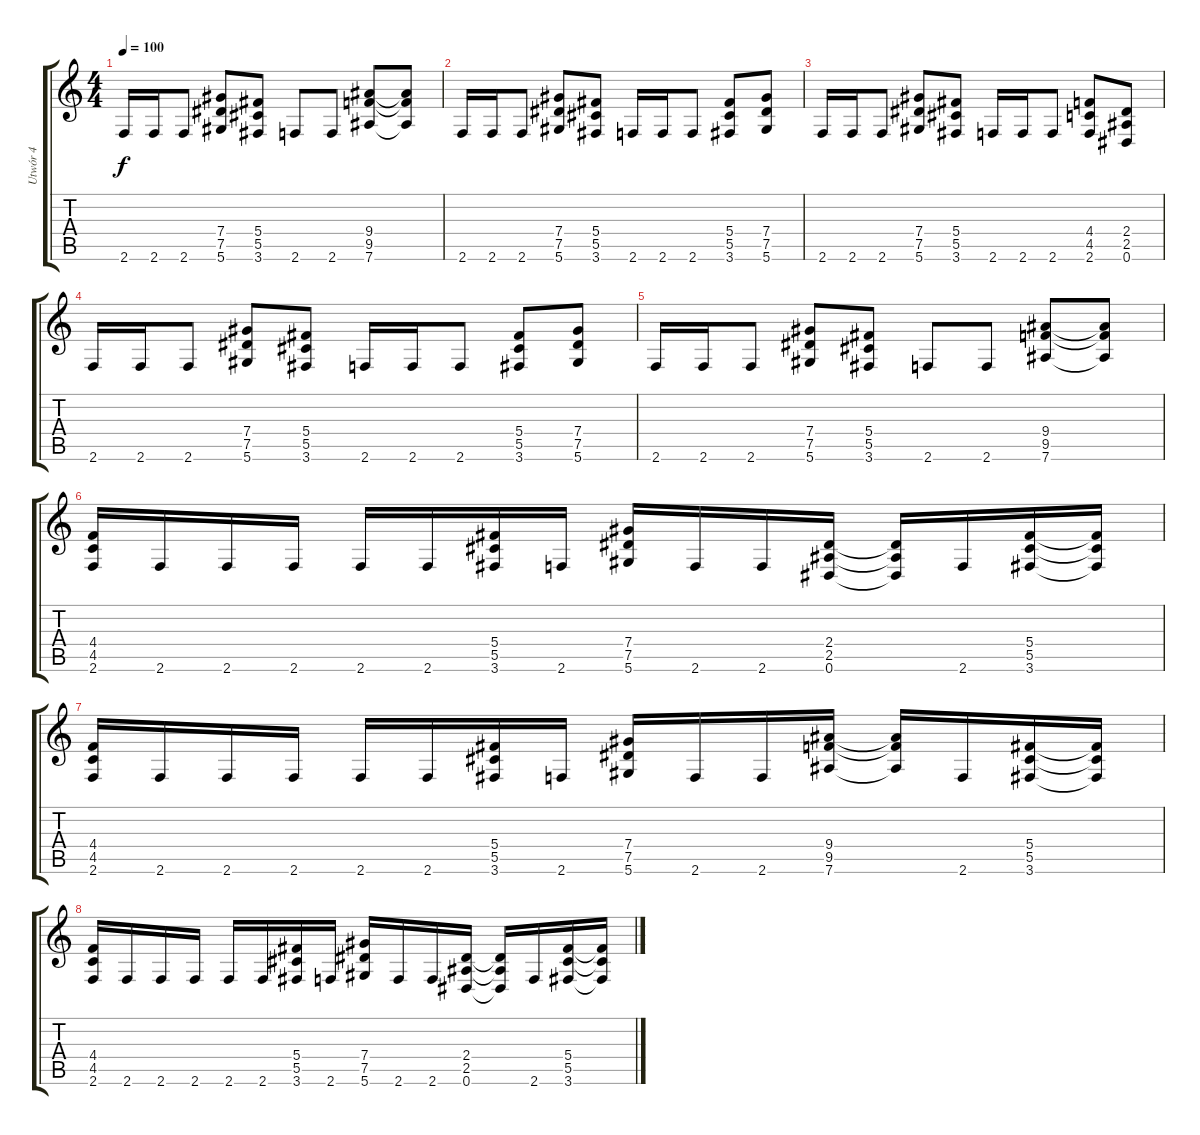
\track ("Utwór 4" "Utwór 4") {instrument overdrivenguitar}
\staff {score tabs}
\tuning (Eb4 Bb3 Gb3 Db3 Ab2 Eb2) {hide}
\ts (4 4)
\tempo 100
\clef g2
\ks c
2.6.16{dy f} 2.6.16 2.6.8 (7.4 7.5 5.6).8 (5.4 5.5 3.6).8 2.6.8 2.6.8 (9.4 9.5 7.6).8 (9.4{t} 9.5{t} 7.6{t}).8 |
2.6.16 2.6.16 2.6.8 (7.4 7.5 5.6).8 (5.4 5.5 3.6).8 2.6.16 2.6.16 2.6.8 (5.4 5.5 3.6).8 (7.4 7.5 5.6).8 |
2.6.16 2.6.16 2.6.8 (7.4 7.5 5.6).8 (5.4 5.5 3.6).8 2.6.16 2.6.16 2.6.8 (4.4 4.5 2.6).8 (2.4 2.5 0.6).8 |
2.6.16 2.6.16 2.6.8 (7.4 7.5 5.6).8 (5.4 5.5 3.6).8 2.6.16 2.6.16 2.6.8 (5.4 5.5 3.6).8 (7.4 7.5 5.6).8 |
2.6.16 2.6.16 2.6.8 (7.4 7.5 5.6).8 (5.4 5.5 3.6).8 2.6.8 2.6.8 (9.4 9.5 7.6).8 (9.4{t} 9.5{t} 7.6{t}).8 |
(4.4 4.5 2.6).16 2.6.16 2.6.16 2.6.16 2.6.16 2.6.16 (5.4 5.5 3.6).16 2.6.16 (7.4 7.5 5.6).16 2.6.16 2.6.16 (2.4 2.5 0.6).16 (2.4{t} 2.5{t} 0.6{t}).16 2.6.16 (5.4 5.5 3.6).16 (5.4{t} 5.5{t} 3.6{t}).16 |
(4.4 4.5 2.6).16 2.6.16 2.6.16 2.6.16 2.6.16 2.6.16 (5.4 5.5 3.6).16 2.6.16 (7.4 7.5 5.6).16 2.6.16 2.6.16 (9.4 9.5 7.6).16 (9.4{t} 9.5{t} 7.6{t}).16 2.6.16 (5.4 5.5 3.6).16 (5.4{t} 5.5{t} 3.6{t}).16 |
(4.4 4.5 2.6).16 2.6.16 2.6.16 2.6.16 2.6.16 2.6.16 (5.4 5.5 3.6).16 2.6.16 (7.4 7.5 5.6).16 2.6.16 2.6.16 (2.4 2.5 0.6).16 (2.4{t} 2.5{t} 0.6{t}).16 2.6.16 (5.4 5.5 3.6).16 (5.4{t} 5.5{t} 3.6{t}).16
